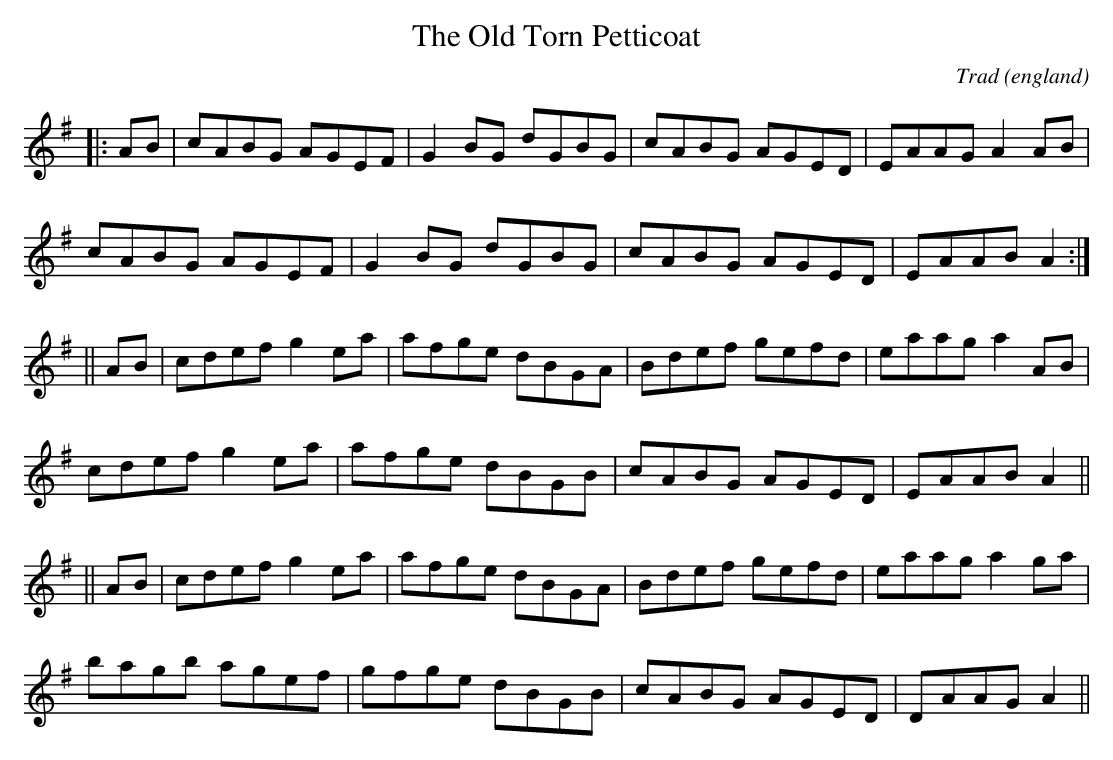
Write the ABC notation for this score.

X:1
T:Old Torn Petticoat, The
O:england
C:Trad
K:G
|:AB | cABG AGEF | G2 BG dGBG | cABG AGED | EAAG A2 AB|
cABG AGEF | G2 BG dGBG| cABG AGED | EAAB A2:|
|| AB | cdef g2 ea | afge dBGA | Bdef gefd | eaag a2 AB|
cdef g2 ea | afge dBGB | cABG AGED | EAAB A2||
||AB | cdef g2 ea | afge dBGA | Bdef gefd | eaag a2 ga|
bagb agef | gfge dBGB | cABG AGED | DAAG A2 ||
